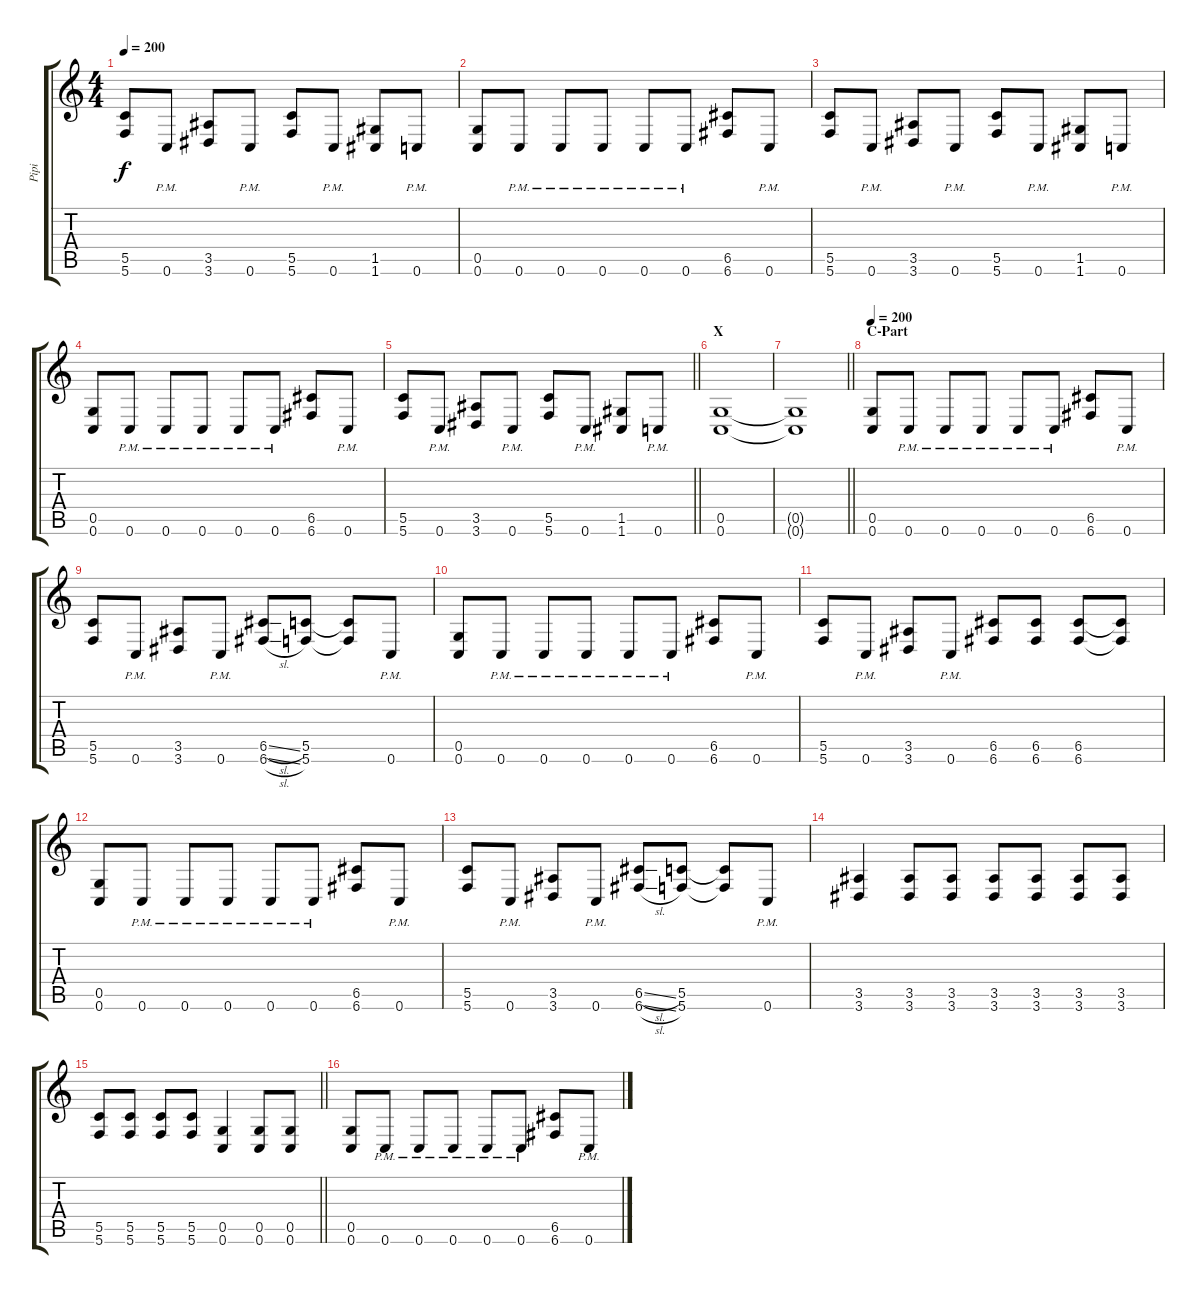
\track ("Pipi" "Pipi") {instrument distortionguitar}
\staff {score tabs}
\tuning (D4 A3 F3 C3 G2 C2) {hide}
\ts (4 4)
\tempo 200
\clef g2
\ks c
(5.5 5.6).8{dy f} 0.6{pm}.8 (3.5 3.6).8 0.6{pm}.8 (5.5 5.6).8 0.6{pm}.8 (1.5 1.6).8 0.6{pm}.8 |
(0.5 0.6).8 0.6{pm}.8 0.6{pm}.8 0.6{pm}.8 0.6{pm}.8 0.6{pm}.8 (6.5 6.6).8 0.6{pm}.8 |
(5.5 5.6).8 0.6{pm}.8 (3.5 3.6).8 0.6{pm}.8 (5.5 5.6).8 0.6{pm}.8 (1.5 1.6).8 0.6{pm}.8 |
(0.5 0.6).8 0.6{pm}.8 0.6{pm}.8 0.6{pm}.8 0.6{pm}.8 0.6{pm}.8 (6.5 6.6).8 0.6{pm}.8 |
\barLineRight lightlight
(5.5 5.6).8 0.6{pm}.8 (3.5 3.6).8 0.6{pm}.8 (5.5 5.6).8 0.6{pm}.8 (1.5 1.6).8 0.6{pm}.8 |
\section ("" "X")
(0.5 0.6).1 |
\barLineRight lightlight
(0.5{t} 0.6{t}).1 |
\section ("" "C-Part")
\tempo 200
(0.5 0.6).8 0.6{pm}.8 0.6{pm}.8 0.6{pm}.8 0.6{pm}.8 0.6{pm}.8 (6.5 6.6).8 0.6{pm}.8 |
(5.5 5.6).8 0.6{pm}.8 (3.5 3.6).8 0.6{pm}.8 (6.5{sl} 6.6{sl}).8 (5.5 5.6).8 (5.5{t} 5.6{t}).8 0.6{pm}.8 |
(0.5 0.6).8 0.6{pm}.8 0.6{pm}.8 0.6{pm}.8 0.6{pm}.8 0.6{pm}.8 (6.5 6.6).8 0.6{pm}.8 |
(5.5 5.6).8 0.6{pm}.8 (3.5 3.6).8 0.6{pm}.8 (6.5 6.6).8 (6.5 6.6).8 (6.5 6.6).8 (6.5{t} 6.6{t}).8 |
(0.5 0.6).8 0.6{pm}.8 0.6{pm}.8 0.6{pm}.8 0.6{pm}.8 0.6{pm}.8 (6.5 6.6).8 0.6{pm}.8 |
(5.5 5.6).8 0.6{pm}.8 (3.5 3.6).8 0.6{pm}.8 (6.5{sl} 6.6{sl}).8 (5.5 5.6).8 (5.5{t} 5.6{t}).8 0.6{pm}.8 |
(3.5 3.6).4 (3.5 3.6).8 (3.5 3.6).8 (3.5 3.6).8 (3.5 3.6).8 (3.5 3.6).8 (3.5 3.6).8 |
\barLineRight lightlight
(5.5 5.6).8 (5.5 5.6).8 (5.5 5.6).8 (5.5 5.6).8 (0.5 0.6).4 (0.5 0.6).8 (0.5 0.6).8 |
(0.5 0.6).8 0.6{pm}.8 0.6{pm}.8 0.6{pm}.8 0.6{pm}.8 0.6{pm}.8 (6.5 6.6).8 0.6{pm}.8
